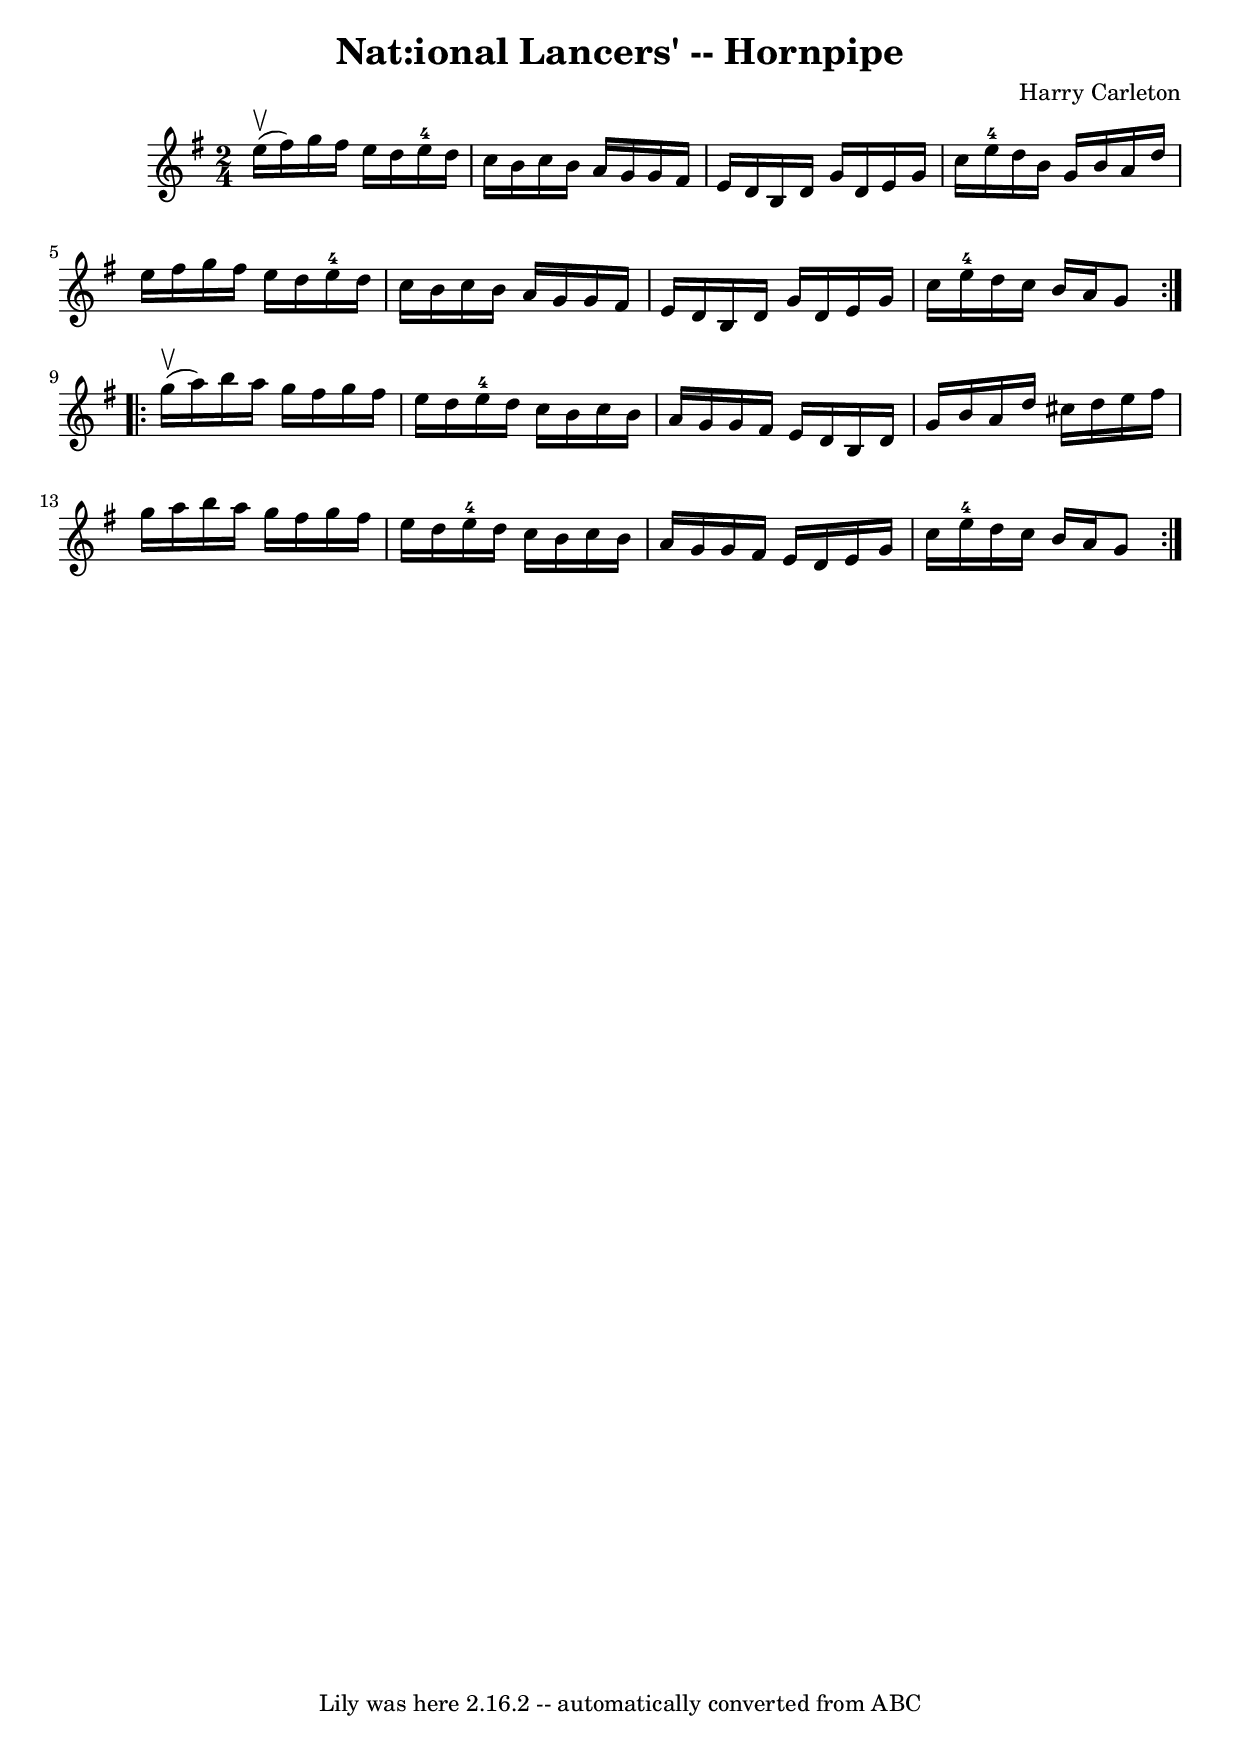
\version "2.7.40"
\include "Mammoth.ily"
\header {
	%% book = "Cole's 1000 Fiddle Tunes"
	composer = "Harry Carleton"
	crossRefNumber = "1"
	footnotes = ""
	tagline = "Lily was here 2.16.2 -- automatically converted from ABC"
	title = "Nat:ional Lancers' -- Hornpipe"
}
voicedefault =  {
\set Score.defaultBarType = "empty"

\repeat volta 2 {
\time 2/4 \key g \major e''16 (^\upbow fis''16) |
 g''16    
fis''16 e''16 d''16 e''16-4 d''16 c''16 b'16  |
   
c''16 b'16 a'16 g'16 g'16 fis'16 e'16 d'16  |
 b16 
 d'16 g'16 d'16 e'16 g'16 c''16 e''16-4 |
 d''16 
 b'16 g'16 b'16 a'16 d''16 e''16 fis''16  |
     
g''16 fis''16 e''16 d''16 e''16-4 d''16 c''16 b'16  
|
 c''16 b'16 a'16 g'16 g'16 fis'16 e'16 d'16  
|
 b16 d'16 g'16 d'16 e'16 g'16 c''16 e''16-4 
|
 d''16 c''16 b'16 a'16 g'8  }     \repeat volta 2 {     
g''16 (^\upbow a''16) |
 b''16 a''16 g''16 fis''16    
g''16 fis''16 e''16 d''16  |
 e''16-4 d''16 c''16    
b'16 c''16 b'16 a'16 g'16  |
 g'16 fis'16 e'16    
d'16 b16 d'16 g'16 b'16  |
 a'16 d''16 cis''16    
d''16 e''16 fis''16 g''16 a''16  |
 b''16 a''16    
g''16 fis''16 g''16 fis''16 e''16 d''16  |
 e''16-4   
d''16 c''16 b'16 c''16 b'16 a'16 g'16  |
 g'16    
fis'16 e'16 d'16 e'16 g'16 c''16 e''16-4 |
 d''16  
 c''16 b'16 a'16 g'8  }   
}

\score{
    <<

	\context Staff="default"
	{
	    \voicedefault 
	}

    >>
	\layout {
	}
	\midi {}
}
